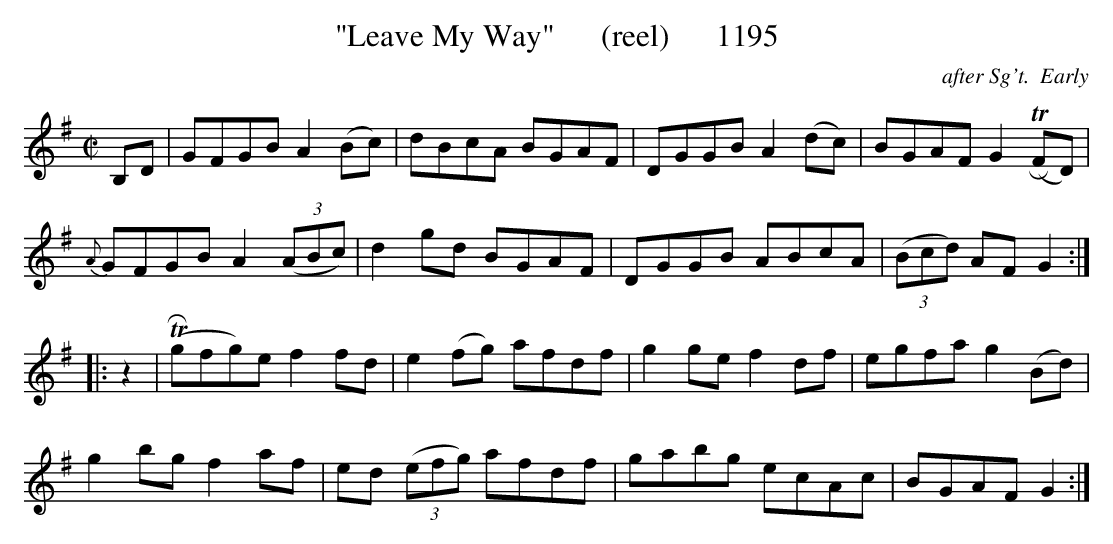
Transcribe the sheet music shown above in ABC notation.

X:1
T:"Leave My Way"      (reel)      1195
C:after Sg't.  Early
BRENNAN July 2003 (HTTP://WWW.SOSYOURMOM.COM)
M:C|
L:1/8
K:G
B,D|GFGB A2(Bc)|dBcA BGAF|DGGB A2(dc)|BGAF G2 (TRFD)|
{A}GFGB A2 (3(ABc)|d2gd BGAF|DGGB ABcA| (3(Bcd) AF G2:|
|:z2| (TRgfg)e f2fd|e2(fg) afdf|g2ge f2df|egfa g2(Bd)|
g2bg f2af|ed  (3(efg) afdf|gabg ecAc|BGAF G2:|
